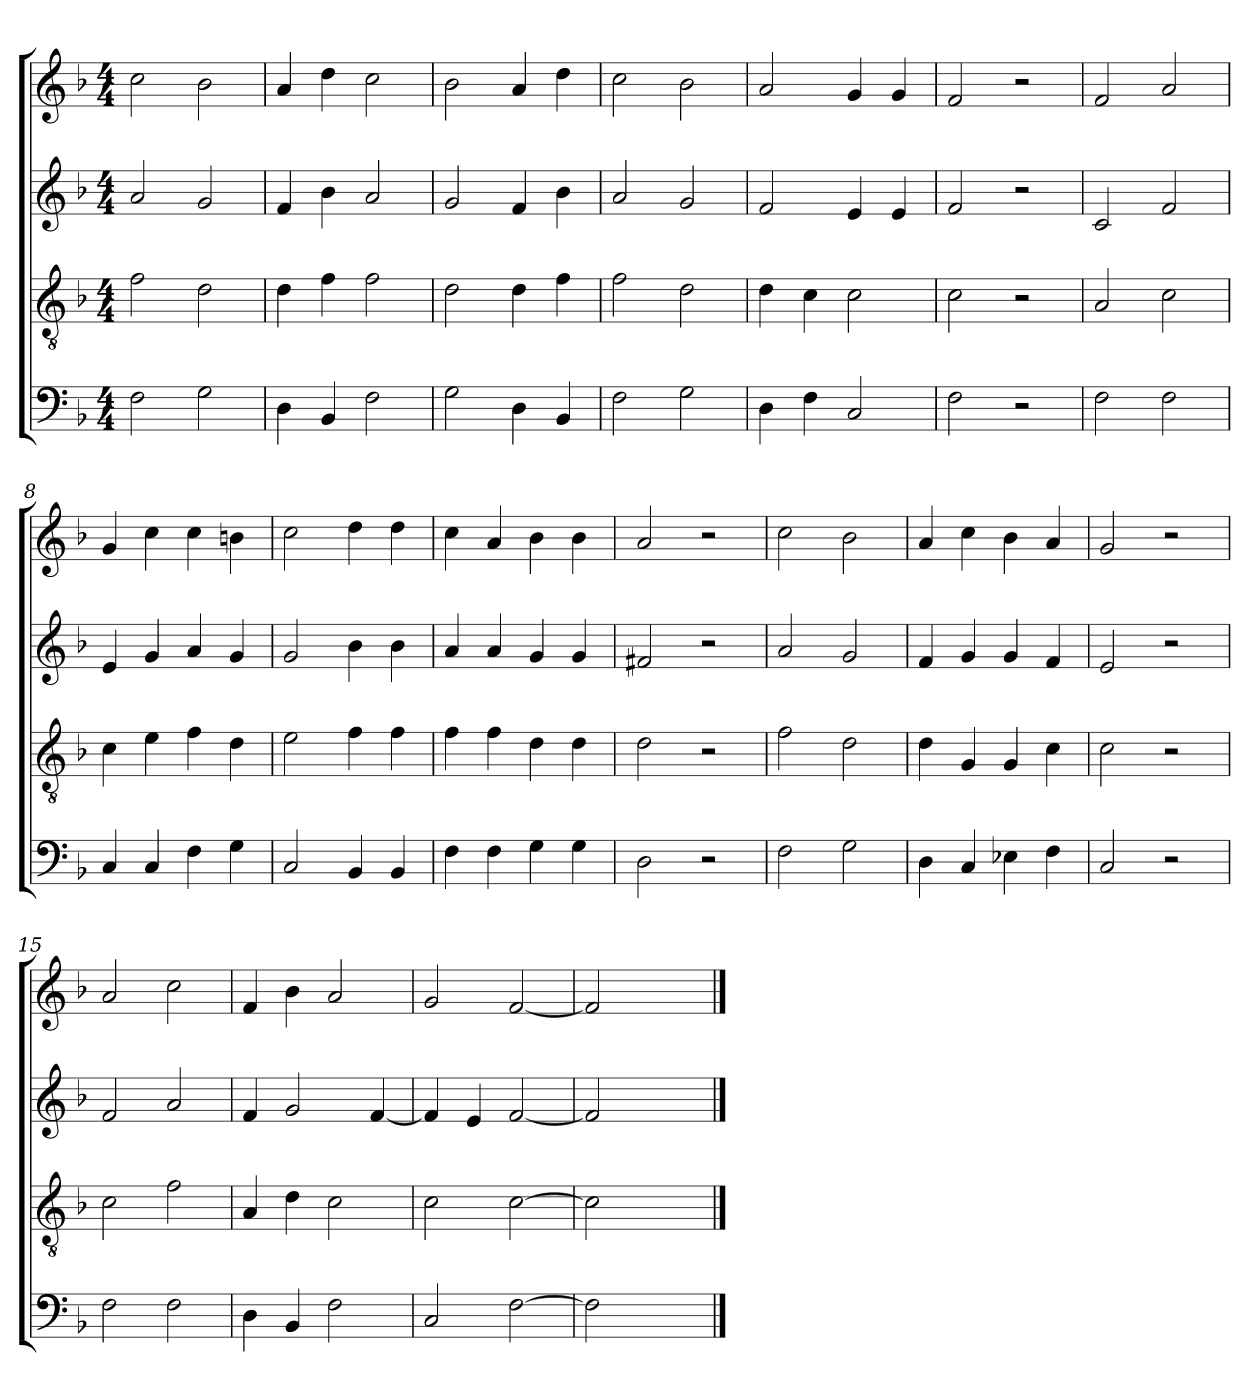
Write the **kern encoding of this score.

**kern	**kern	**kern	**kern
*part4	*part3	*part2	*part1
*staff4	*staff3	*staff2	*staff1
*clefF4	*clefGv2	*clefG2	*clefG2
*k[b-]	*k[b-]	*k[b-]	*k[b-]
*M4/4	*M4/4	*M4/4	*M4/4
=1	=1	=1	=1
2F	2f	2a	2cc
2G	2d	2g	2b-
=2	=2	=2	=2
4D	4d	4f	4a
4BB-	4f	4b-	4dd
2F	2f	2a	2cc
=3	=3	=3	=3
2G	2d	2g	2b-
4D	4d	4f	4a
4BB-	4f	4b-	4dd
=4	=4	=4	=4
2F	2f	2a	2cc
2G	2d	2g	2b-
=5	=5	=5	=5
4D	4d	2f	2a
4F	4c	.	.
2C	2c	4e	4g
.	.	4e	4g
=6	=6	=6	=6
2F	2c	2f	2f
2r	2r	2r	2r
=7	=7	=7	=7
2F	2A	2c	2f
2F	2c	2f	2a
=8	=8	=8	=8
4C	4c	4e	4g
4C	4e	4g	4cc
4F	4f	4a	4cc
4G	4d	4g	4bn
=9	=9	=9	=9
2C	2e	2g	2cc
4BB-	4f	4b-	4dd
4BB-	4f	4b-	4dd
!!LO:LB:g=z
=10	=10	=10	=10
4F	4f	4a	4cc
4F	4f	4a	4a
4G	4d	4g	4b-
4G	4d	4g	4b-
=11	=11	=11	=11
2D	2d	2f#X	2a
2r	2r	2r	2r
=12	=12	=12	=12
2F	2f	2a	2cc
2G	2d	2g	2b-
=13	=13	=13	=13
4D	4d	4f	4a
4C	4G	4g	4cc
4E-X	4G	4g	4b-
4F	4c	4f	4a
=14	=14	=14	=14
2C	2c	2e	2g
2r	2r	2r	2r
=15	=15	=15	=15
2F	2c	2f	2a
2F	2f	2a	2cc
=16	=16	=16	=16
4D	4A	4f	4f
4BB-	4d	2g	4b-
2F	2c	.	2a
.	.	[4f	.
=17	=17	=17	=17
2C	2c	4f]	2g
.	.	4e	.
[2F	[2c	[2f	[2f
=18	=18	=18	=18
2F]	2c]	2f]	2f]
2ryy	2ryy	2ryy	2ryy
==	==	==	==
*-	*-	*-	*-
